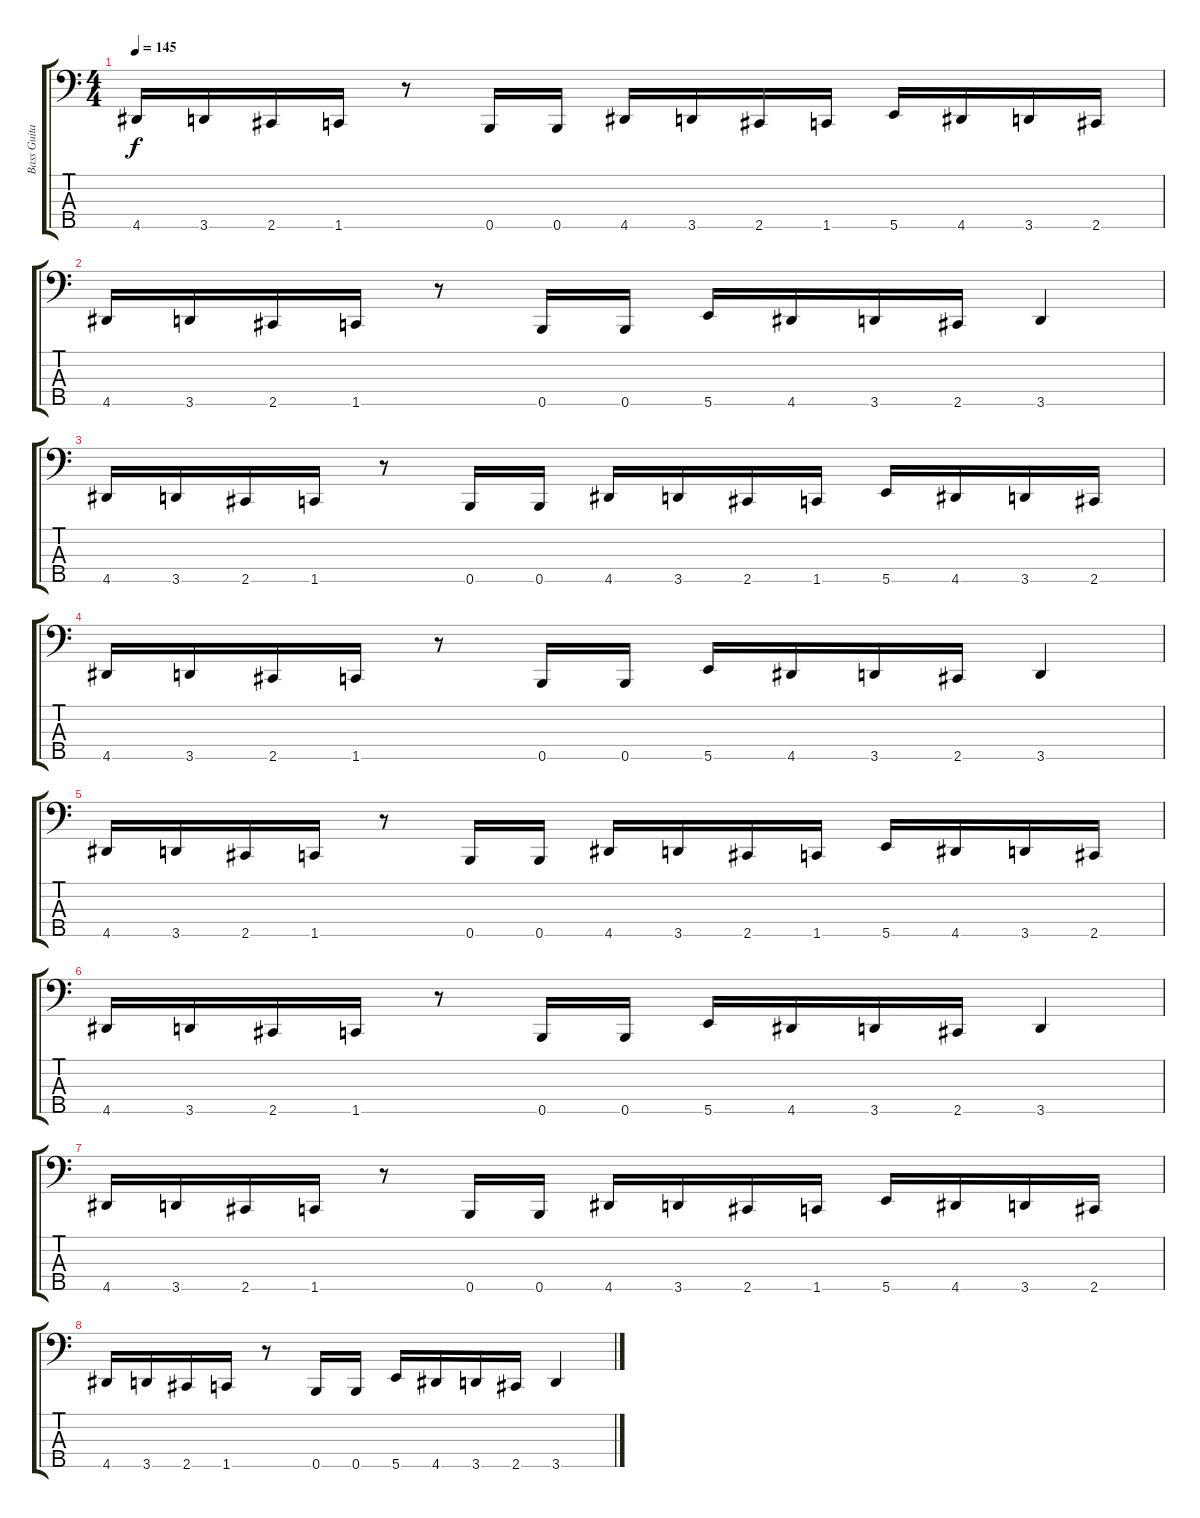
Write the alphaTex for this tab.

\track ("Bass Guitar" "Bass Guita") {instrument electricbassfinger}
\staff {score tabs}
\tuning (G2 D2 A1 E1 B0) {hide}
\ts (4 4)
\tempo 145
\clef f4
\ks c
4.5.16{dy f} 3.5.16 2.5.16 1.5.16 r.8 0.5.16 0.5.16 4.5.16 3.5.16 2.5.16 1.5.16 5.5.16 4.5.16 3.5.16 2.5.16 |
4.5.16 3.5.16 2.5.16 1.5.16 r.8 0.5.16 0.5.16 5.5.16 4.5.16 3.5.16 2.5.16 3.5.4 |
4.5.16 3.5.16 2.5.16 1.5.16 r.8 0.5.16 0.5.16 4.5.16 3.5.16 2.5.16 1.5.16 5.5.16 4.5.16 3.5.16 2.5.16 |
4.5.16 3.5.16 2.5.16 1.5.16 r.8 0.5.16 0.5.16 5.5.16 4.5.16 3.5.16 2.5.16 3.5.4 |
4.5.16 3.5.16 2.5.16 1.5.16 r.8 0.5.16 0.5.16 4.5.16 3.5.16 2.5.16 1.5.16 5.5.16 4.5.16 3.5.16 2.5.16 |
4.5.16 3.5.16 2.5.16 1.5.16 r.8 0.5.16 0.5.16 5.5.16 4.5.16 3.5.16 2.5.16 3.5.4 |
4.5.16 3.5.16 2.5.16 1.5.16 r.8 0.5.16 0.5.16 4.5.16 3.5.16 2.5.16 1.5.16 5.5.16 4.5.16 3.5.16 2.5.16 |
4.5.16 3.5.16 2.5.16 1.5.16 r.8 0.5.16 0.5.16 5.5.16 4.5.16 3.5.16 2.5.16 3.5.4
